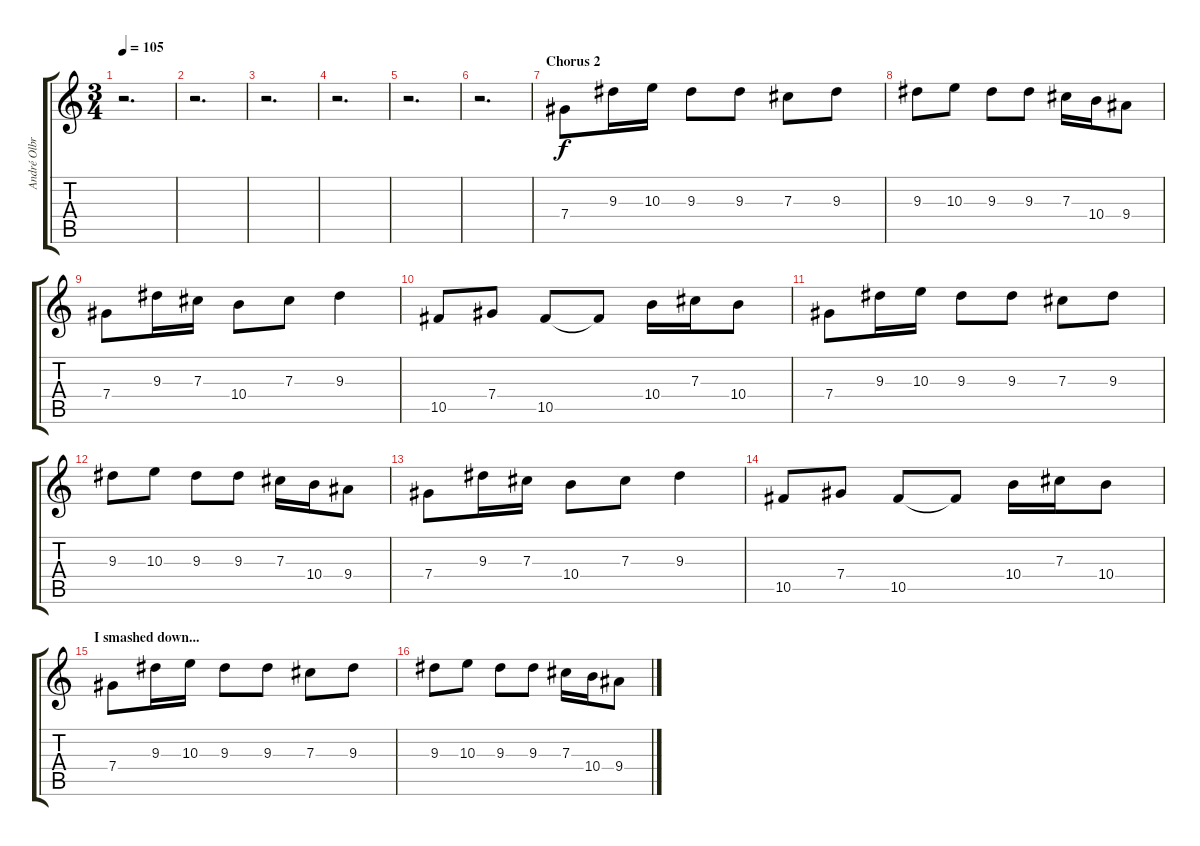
\track ("André Olbrich" "André Olbr") {instrument distortionguitar}
\staff {score tabs}
\tuning (Eb4 Bb3 Gb3 Db3 Ab2 Eb2) {hide}
\ts (3 4)
\tempo 105
\clef g2
\ks c
r.2{d dy f} |
r.2{d} |
r.2{d} |
r.2{d} |
r.2{d} |
r.2{d} |
\section ("" "Chorus 2")
7.4.8 9.3.16 10.3.16 9.3.8 9.3.8 7.3.8 9.3.8 |
9.3.8 10.3.8 9.3.8 9.3.8 7.3.16 10.4.16 9.4.8 |
7.4.8 9.3.16 7.3.16 10.4.8 7.3.8 9.3.4 |
10.5.8 7.4.8 10.5.8 10.5{t}.8 10.4.16 7.3.16 10.4.8 |
7.4.8 9.3.16 10.3.16 9.3.8 9.3.8 7.3.8 9.3.8 |
9.3.8 10.3.8 9.3.8 9.3.8 7.3.16 10.4.16 9.4.8 |
7.4.8 9.3.16 7.3.16 10.4.8 7.3.8 9.3.4 |
10.5.8 7.4.8 10.5.8 10.5{t}.8 10.4.16 7.3.16 10.4.8 |
\section ("" "I smashed down...")
7.4.8 9.3.16 10.3.16 9.3.8 9.3.8 7.3.8 9.3.8 |
9.3.8 10.3.8 9.3.8 9.3.8 7.3.16 10.4.16 9.4.8
